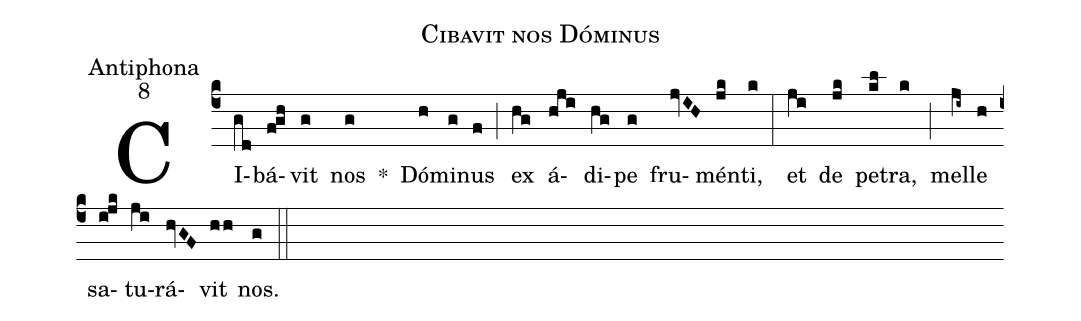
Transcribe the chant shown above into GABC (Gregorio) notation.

name:Cibavit nos Dóminus;
office-part:Antiphona;
mode:8;
%%
(c4)CI(gd)bá(f!gh)vit(g) nos(g) *() Dó(h)mi(g)nus(f) (;) ex(hg) á(hji)di(hg)pe(g) fru(jvIH)mén(jk)ti,(k) (:) et(ji) de(jk) pe(kl)tra,(k) (;) mel(ji~)le(h) sa(ijk)tu(ji)rá(hvGF)vit(hh) nos.(g) (::)
